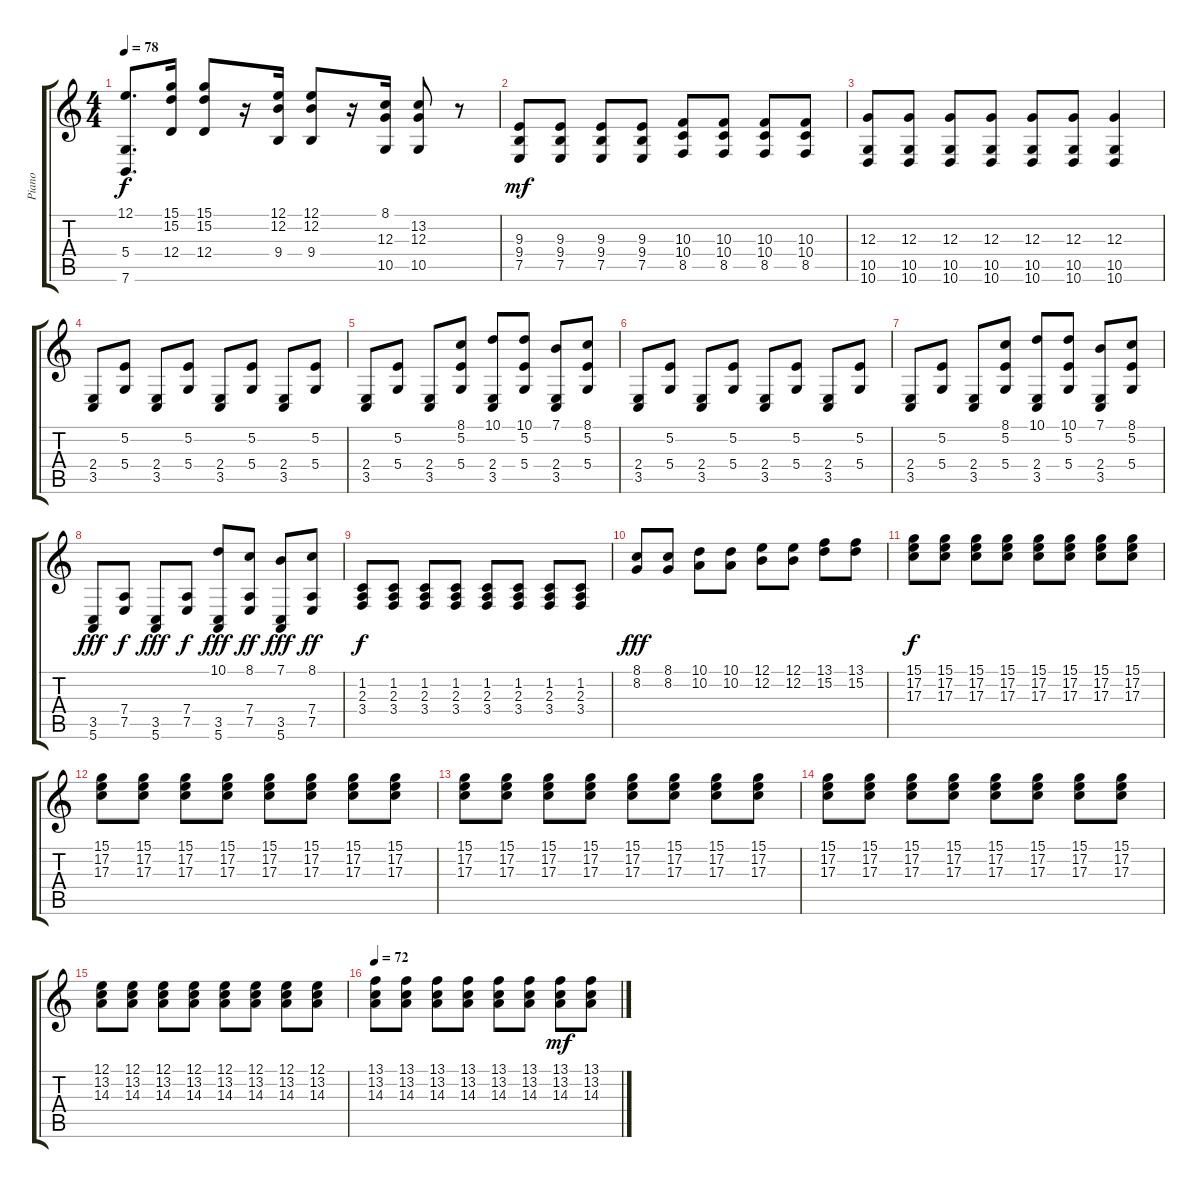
\track ("Piano" "Piano") {instrument acousticgrandpiano}
\staff {score tabs}
\tuning (E4 B3 G3 D3 A2 E2) {hide}
\ts (4 4)
\tempo 78
\clef g2
\ks c
(12.1{t} 5.4{t} 7.6{t}).8{d dy f} (15.1 15.2 12.4).16 (15.1 15.2 12.4).8 r.16 (12.1 12.2 9.4).16 (12.1 12.2 9.4).8 r.16 (8.1 12.3 10.5).16 (13.2 12.3 10.5).8 r.8 |
(9.3 9.4 7.5).8{dy mf} (9.3 9.4 7.5).8 (9.3 9.4 7.5).8 (9.3 9.4 7.5).8 (10.3 10.4 8.5).8 (10.3 10.4 8.5).8 (10.3 10.4 8.5).8 (10.3 10.4 8.5).8 |
(12.3 10.5 10.6).8 (12.3 10.5 10.6).8 (12.3 10.5 10.6).8 (12.3 10.5 10.6).8 (12.3 10.5 10.6).8 (12.3 10.5 10.6).8 (12.3 10.5 10.6).4 |
(2.4 3.5).8 (5.2 5.4).8 (2.4 3.5).8 (5.2 5.4).8 (2.4 3.5).8 (5.2 5.4).8 (2.4 3.5).8 (5.2 5.4).8 |
(2.4 3.5).8 (5.2 5.4).8 (2.4 3.5).8 (8.1 5.2 5.4).8 (10.1 2.4 3.5).8 (10.1 5.2 5.4).8 (7.1 2.4 3.5).8 (8.1 5.2 5.4).8 |
(2.4 3.5).8 (5.2 5.4).8 (2.4 3.5).8 (5.2 5.4).8 (2.4 3.5).8 (5.2 5.4).8 (2.4 3.5).8 (5.2 5.4).8 |
(2.4 3.5).8 (5.2 5.4).8 (2.4 3.5).8 (8.1 5.2 5.4).8 (10.1 2.4 3.5).8 (10.1 5.2 5.4).8 (7.1 2.4 3.5).8 (8.1 5.2 5.4).8 |
(3.5 5.6).8{dy fff} (7.4 7.5).8{dy f} (3.5 5.6).8{dy fff} (7.4 7.5).8{dy f} (10.1 3.5 5.6).8{dy fff} (8.1 7.4 7.5).8{dy ff} (7.1 3.5 5.6).8{dy fff} (8.1 7.4 7.5).8{dy ff} |
(1.2 2.3 3.4).8{dy f} (1.2 2.3 3.4).8 (1.2 2.3 3.4).8 (1.2 2.3 3.4).8 (1.2 2.3 3.4).8 (1.2 2.3 3.4).8 (1.2 2.3 3.4).8 (1.2 2.3 3.4).8 |
(8.1 8.2).8{dy fff} (8.1 8.2).8 (10.1 10.2).8 (10.1 10.2).8 (12.1 12.2).8 (12.1 12.2).8 (13.1 15.2).8 (13.1 15.2).8 |
(15.1 17.2 17.3).8{dy f} (15.1 17.2 17.3).8 (15.1 17.2 17.3).8 (15.1 17.2 17.3).8 (15.1 17.2 17.3).8 (15.1 17.2 17.3).8 (15.1 17.2 17.3).8 (15.1 17.2 17.3).8 |
(15.1 17.2 17.3).8 (15.1 17.2 17.3).8 (15.1 17.2 17.3).8 (15.1 17.2 17.3).8 (15.1 17.2 17.3).8 (15.1 17.2 17.3).8 (15.1 17.2 17.3).8 (15.1 17.2 17.3).8 |
(15.1 17.2 17.3).8 (15.1 17.2 17.3).8 (15.1 17.2 17.3).8 (15.1 17.2 17.3).8 (15.1 17.2 17.3).8 (15.1 17.2 17.3).8 (15.1 17.2 17.3).8 (15.1 17.2 17.3).8 |
(15.1 17.2 17.3).8 (15.1 17.2 17.3).8 (15.1 17.2 17.3).8 (15.1 17.2 17.3).8 (15.1 17.2 17.3).8 (15.1 17.2 17.3).8 (15.1 17.2 17.3).8 (15.1 17.2 17.3).8 |
(12.1 13.2 14.3).8 (12.1 13.2 14.3).8 (12.1 13.2 14.3).8 (12.1 13.2 14.3).8 (12.1 13.2 14.3).8 (12.1 13.2 14.3).8 (12.1 13.2 14.3).8 (12.1 13.2 14.3).8 |
\tempo 72
(13.1 13.2 14.3).8 (13.1 13.2 14.3).8 (13.1 13.2 14.3).8 (13.1 13.2 14.3).8 (13.1 13.2 14.3).8 (13.1 13.2 14.3).8 (13.1 13.2 14.3).8{dy mf} (13.1 13.2 14.3).8
